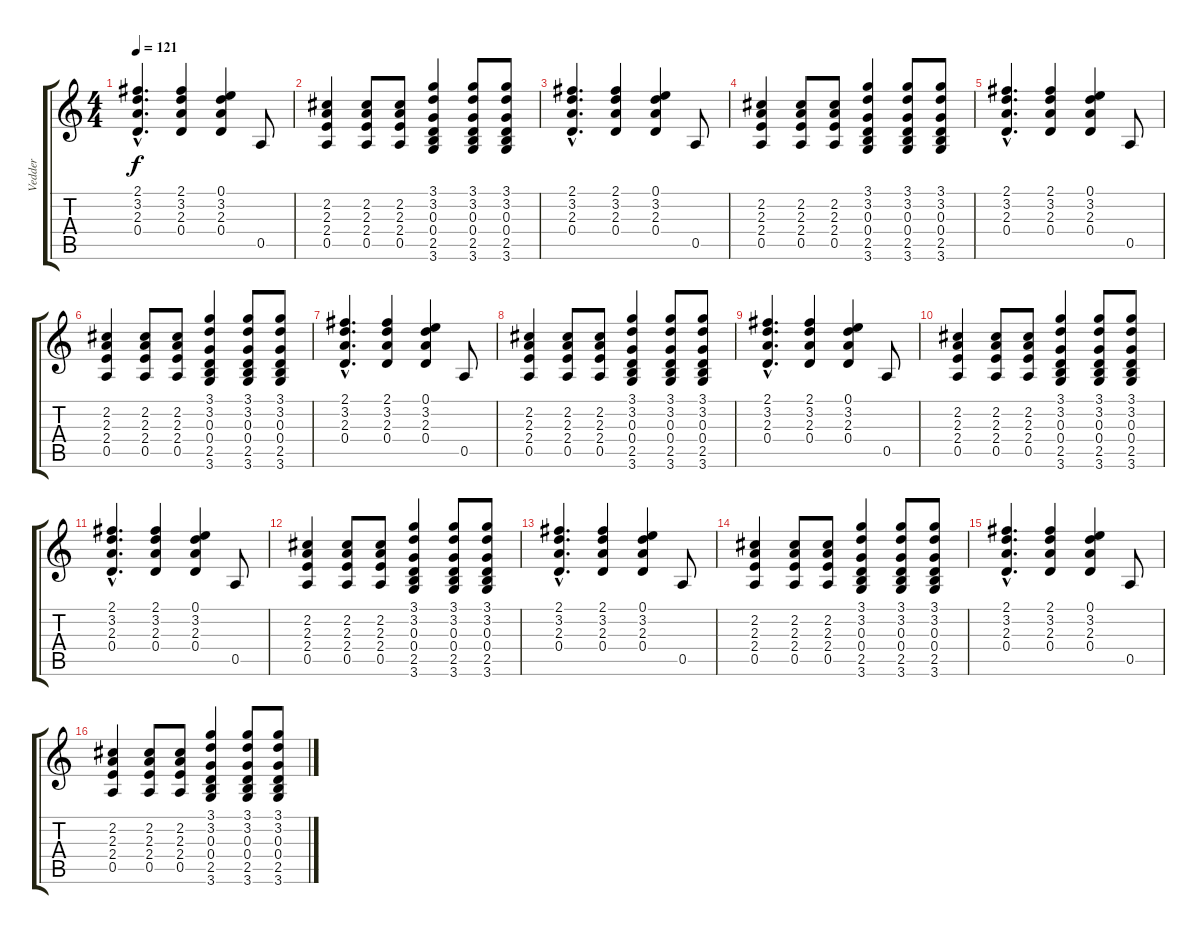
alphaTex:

\track ("Vedder" "Vedder") {instrument acousticguitarsteel}
\staff {score tabs}
\tuning (E4 B3 G3 D3 A2 E2) {hide}
\ts (4 4)
\tempo 121
\clef g2
\ks c
(2.1{hac} 3.2{hac} 2.3{hac} 0.4{hac}).4{d dy f} (2.1 3.2 2.3 0.4).4 (0.1 3.2 2.3 0.4).4 0.5.8 |
(2.2 2.3 2.4 0.5).4 (2.2 2.3 2.4 0.5).8 (2.2 2.3 2.4 0.5).8 (3.1 3.2 0.3 0.4 2.5 3.6).4 (3.1 3.2 0.3 0.4 2.5 3.6).8 (3.1 3.2 0.3 0.4 2.5 3.6).8 |
(2.1{hac} 3.2{hac} 2.3{hac} 0.4{hac}).4{d} (2.1 3.2 2.3 0.4).4 (0.1 3.2 2.3 0.4).4 0.5.8 |
(2.2 2.3 2.4 0.5).4 (2.2 2.3 2.4 0.5).8 (2.2 2.3 2.4 0.5).8 (3.1 3.2 0.3 0.4 2.5 3.6).4 (3.1 3.2 0.3 0.4 2.5 3.6).8 (3.1 3.2 0.3 0.4 2.5 3.6).8 |
(2.1{hac} 3.2{hac} 2.3{hac} 0.4{hac}).4{d} (2.1 3.2 2.3 0.4).4 (0.1 3.2 2.3 0.4).4 0.5.8 |
(2.2 2.3 2.4 0.5).4 (2.2 2.3 2.4 0.5).8 (2.2 2.3 2.4 0.5).8 (3.1 3.2 0.3 0.4 2.5 3.6).4 (3.1 3.2 0.3 0.4 2.5 3.6).8 (3.1 3.2 0.3 0.4 2.5 3.6).8 |
(2.1{hac} 3.2{hac} 2.3{hac} 0.4{hac}).4{d} (2.1 3.2 2.3 0.4).4 (0.1 3.2 2.3 0.4).4 0.5.8 |
(2.2 2.3 2.4 0.5).4 (2.2 2.3 2.4 0.5).8 (2.2 2.3 2.4 0.5).8 (3.1 3.2 0.3 0.4 2.5 3.6).4 (3.1 3.2 0.3 0.4 2.5 3.6).8 (3.1 3.2 0.3 0.4 2.5 3.6).8 |
(2.1{hac} 3.2{hac} 2.3{hac} 0.4{hac}).4{d} (2.1 3.2 2.3 0.4).4 (0.1 3.2 2.3 0.4).4 0.5.8 |
(2.2 2.3 2.4 0.5).4 (2.2 2.3 2.4 0.5).8 (2.2 2.3 2.4 0.5).8 (3.1 3.2 0.3 0.4 2.5 3.6).4 (3.1 3.2 0.3 0.4 2.5 3.6).8 (3.1 3.2 0.3 0.4 2.5 3.6).8 |
(2.1{hac} 3.2{hac} 2.3{hac} 0.4{hac}).4{d} (2.1 3.2 2.3 0.4).4 (0.1 3.2 2.3 0.4).4 0.5.8 |
(2.2 2.3 2.4 0.5).4 (2.2 2.3 2.4 0.5).8 (2.2 2.3 2.4 0.5).8 (3.1 3.2 0.3 0.4 2.5 3.6).4 (3.1 3.2 0.3 0.4 2.5 3.6).8 (3.1 3.2 0.3 0.4 2.5 3.6).8 |
(2.1{hac} 3.2{hac} 2.3{hac} 0.4{hac}).4{d} (2.1 3.2 2.3 0.4).4 (0.1 3.2 2.3 0.4).4 0.5.8 |
(2.2 2.3 2.4 0.5).4 (2.2 2.3 2.4 0.5).8 (2.2 2.3 2.4 0.5).8 (3.1 3.2 0.3 0.4 2.5 3.6).4 (3.1 3.2 0.3 0.4 2.5 3.6).8 (3.1 3.2 0.3 0.4 2.5 3.6).8 |
(2.1{hac} 3.2{hac} 2.3{hac} 0.4{hac}).4{d} (2.1 3.2 2.3 0.4).4 (0.1 3.2 2.3 0.4).4 0.5.8 |
(2.2 2.3 2.4 0.5).4 (2.2 2.3 2.4 0.5).8 (2.2 2.3 2.4 0.5).8 (3.1 3.2 0.3 0.4 2.5 3.6).4 (3.1 3.2 0.3 0.4 2.5 3.6).8 (3.1 3.2 0.3 0.4 2.5 3.6).8
